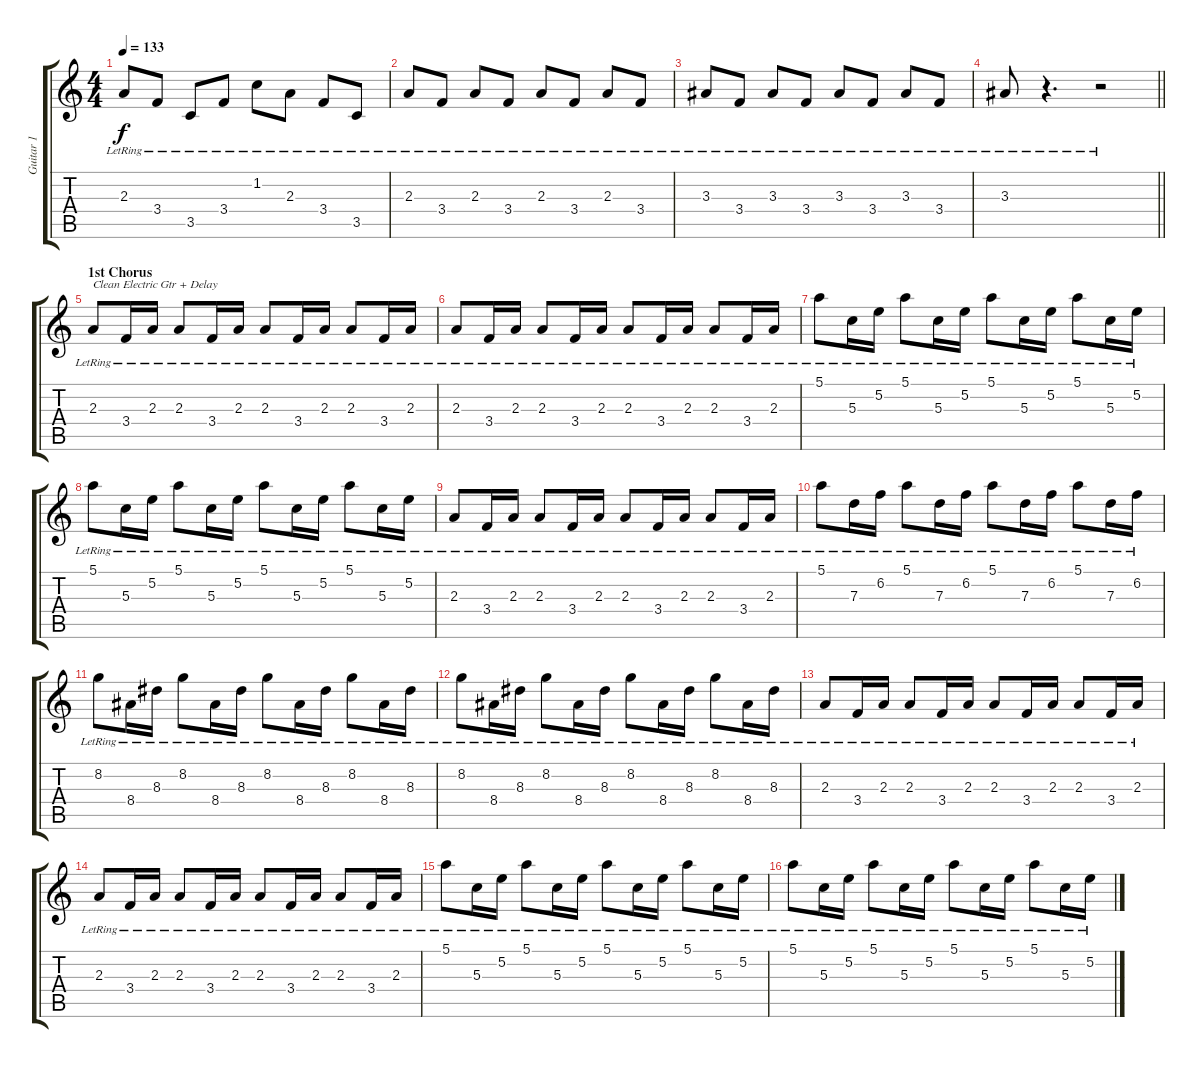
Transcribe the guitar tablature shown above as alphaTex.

\track ("Guitar 1" "Guitar 1") {instrument acousticguitarnylon}
\staff {score tabs}
\tuning (E4 B3 G3 D3 A2 E2) {hide}
\ts (4 4)
\tempo 133
\clef g2
\ks c
2.3{lr}.8{dy f} 3.4{lr}.8 3.5{lr}.8 3.4{lr}.8 1.2{lr}.8 2.3{lr}.8 3.4{lr}.8 3.5{lr}.8 |
2.3{lr}.8 3.4{lr}.8 2.3{lr}.8 3.4{lr}.8 2.3{lr}.8 3.4{lr}.8 2.3{lr}.8 3.4{lr}.8 |
3.3{lr}.8 3.4{lr}.8 3.3{lr}.8 3.4{lr}.8 3.3{lr}.8 3.4{lr}.8 3.3{lr}.8 3.4{lr}.8 |
\barLineRight lightlight
3.3{lr}.8 r.4{d} r.2 |
\section ("" "1st Chorus")
2.3{lr}.8{txt "Clean Electric Gtr + Delay" volume 8 balance 3 instrument electricguitarjazz} 3.4{lr}.16 2.3{lr}.16 2.3{lr}.8 3.4{lr}.16 2.3{lr}.16 2.3{lr}.8 3.4{lr}.16 2.3{lr}.16 2.3{lr}.8 3.4{lr}.16 2.3{lr}.16 |
2.3{lr}.8 3.4{lr}.16 2.3{lr}.16 2.3{lr}.8 3.4{lr}.16 2.3{lr}.16 2.3{lr}.8 3.4{lr}.16 2.3{lr}.16 2.3{lr}.8 3.4{lr}.16 2.3{lr}.16 |
5.1{lr}.8 5.3{lr}.16 5.2{lr}.16 5.1{lr}.8 5.3{lr}.16 5.2{lr}.16 5.1{lr}.8 5.3{lr}.16 5.2{lr}.16 5.1{lr}.8 5.3{lr}.16 5.2{lr}.16 |
5.1{lr}.8 5.3{lr}.16 5.2{lr}.16 5.1{lr}.8 5.3{lr}.16 5.2{lr}.16 5.1{lr}.8 5.3{lr}.16 5.2{lr}.16 5.1{lr}.8 5.3{lr}.16 5.2{lr}.16 |
2.3{lr}.8 3.4{lr}.16 2.3{lr}.16 2.3{lr}.8 3.4{lr}.16 2.3{lr}.16 2.3{lr}.8 3.4{lr}.16 2.3{lr}.16 2.3{lr}.8 3.4{lr}.16 2.3{lr}.16 |
5.1{lr}.8 7.3{lr}.16 6.2{lr}.16 5.1{lr}.8 7.3{lr}.16 6.2{lr}.16 5.1{lr}.8 7.3{lr}.16 6.2{lr}.16 5.1{lr}.8 7.3{lr}.16 6.2{lr}.16 |
8.2{lr}.8 8.4{lr}.16 8.3{lr}.16 8.2{lr}.8 8.4{lr}.16 8.3{lr}.16 8.2{lr}.8 8.4{lr}.16 8.3{lr}.16 8.2{lr}.8 8.4{lr}.16 8.3{lr}.16 |
8.2{lr}.8 8.4{lr}.16 8.3{lr}.16 8.2{lr}.8 8.4{lr}.16 8.3{lr}.16 8.2{lr}.8 8.4{lr}.16 8.3{lr}.16 8.2{lr}.8 8.4{lr}.16 8.3{lr}.16 |
2.3{lr}.8 3.4{lr}.16 2.3{lr}.16 2.3{lr}.8 3.4{lr}.16 2.3{lr}.16 2.3{lr}.8 3.4{lr}.16 2.3{lr}.16 2.3{lr}.8 3.4{lr}.16 2.3{lr}.16 |
2.3{lr}.8 3.4{lr}.16 2.3{lr}.16 2.3{lr}.8 3.4{lr}.16 2.3{lr}.16 2.3{lr}.8 3.4{lr}.16 2.3{lr}.16 2.3{lr}.8 3.4{lr}.16 2.3{lr}.16 |
5.1{lr}.8 5.3{lr}.16 5.2{lr}.16 5.1{lr}.8 5.3{lr}.16 5.2{lr}.16 5.1{lr}.8 5.3{lr}.16 5.2{lr}.16 5.1{lr}.8 5.3{lr}.16 5.2{lr}.16 |
5.1{lr}.8 5.3{lr}.16 5.2{lr}.16 5.1{lr}.8 5.3{lr}.16 5.2{lr}.16 5.1{lr}.8 5.3{lr}.16 5.2{lr}.16 5.1{lr}.8 5.3{lr}.16 5.2{lr}.16
